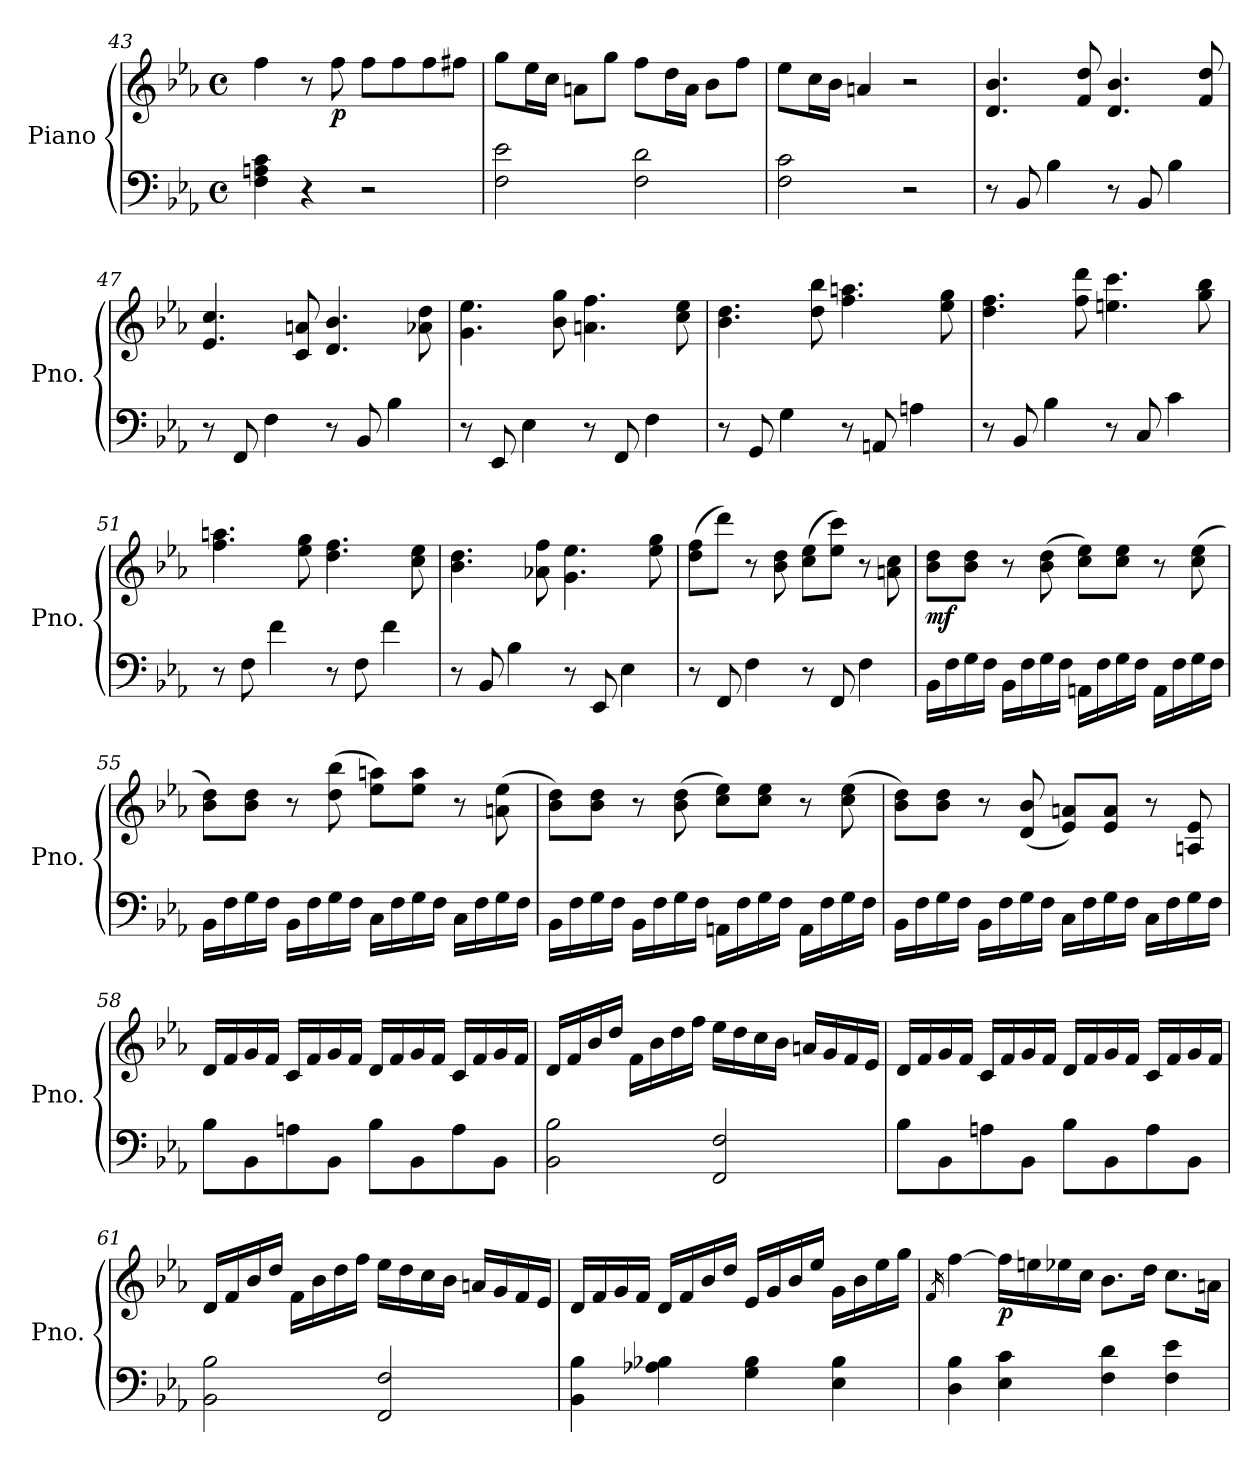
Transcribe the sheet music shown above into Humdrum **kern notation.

**kern	**kern	**dynam
*part1	*part1	*part1
*staff2	*staff1	*staff1/2
*I"Piano	*	*
*I'Pno.	*	*
*clefF4	*clefG2	*
*k[b-e-a-]	*k[b-e-a-]	*
*E-:	*E-:	*
*M4/4	*M4/4	*
*met(c)	*met(c)	*
=43	=43	=43
4F\ 4An\ 4c\	4ff\	.
4r	8r	.
!	!	!LO:DY:b
.	8ff\	p
2r	8ff\L	.
.	8ff\	.
.	8ff\	.
.	8ff#X\J	.
!!LO:LB:g=z
=44	=44	=44
2F\ 2e-\	8gg\L	.
.	16ee-\L	.
.	16cc\JJ	.
.	8an\L	.
.	8gg\J	.
2F\ 2d\	8ff\L	.
.	16dd\L	.
.	16a\JJ	.
.	8b-\L	.
.	8ff\J	.
=45	=45	=45
2F\ 2c\	8ee-\L	.
.	16cc\L	.
.	16b-\JJ	.
.	4an/	.
2r	2r	.
=46	=46	=46
8r	4.d/ 4.b-/	.
8BB-/	.	.
4B-\	.	.
.	8f/ 8dd/	.
8r	4.d/ 4.b-/	.
8BB-/	.	.
4B-\	.	.
.	8f/ 8dd/	.
=47	=47	=47
8r	4.e-/ 4.cc/	.
8FF/	.	.
4F\	.	.
.	8c/ 8an/	.
8r	4.d/ 4.b-/	.
8BB-/	.	.
4B-\	.	.
.	8a-X\ 8dd\	.
=48	=48	=48
8r	4.g\ 4.ee-\	.
8EE-/	.	.
4E-\	.	.
.	8b-\ 8gg\	.
8r	4.an\ 4.ff\	.
8FF/	.	.
4F\	.	.
.	8cc\ 8ee-\	.
!!LO:LB:g=z
=49	=49	=49
8r	4.b-\ 4.dd\	.
8GG/	.	.
4G\	.	.
.	8dd\ 8bb-\	.
8r	4.ff\ 4.aan\	.
8AAn/	.	.
4An\	.	.
.	8ee-\ 8gg\	.
=50	=50	=50
8r	4.dd\ 4.ff\	.
8BB-/	.	.
4B-\	.	.
.	8ff\ 8ddd\	.
8r	4.een\ 4.ccc\	.
8C/	.	.
4c\	.	.
.	8gg\ 8bb-\	.
=51	=51	=51
8r	4.ff\ 4.aan\	.
8F\	.	.
4f\	.	.
.	8ee-\ 8gg\	.
8r	4.dd\ 4.ff\	.
8F\	.	.
4f\	.	.
.	8cc\ 8ee-\	.
=52	=52	=52
8r	4.b-\ 4.dd\	.
8BB-/	.	.
4B-\	.	.
.	8a-X\ 8ff\	.
8r	4.g\ 4.ee-\	.
8EE-/	.	.
4E-\	.	.
.	8ee-\ 8gg\	.
!!LO:PB:g=z
=53	=53	=53
8r	(8dd\ 8ff\L	.
8FF/	8ddd\J)	.
4F\	8r	.
.	8b-\ 8dd\	.
8r	(8cc\ 8ee-\L	.
8FF/	8ee-\ 8ccc\J)	.
4F\	8r	.
.	8an\ 8cc\	.
=54	=54	=54
!	!	!LO:DY:b
16BB-\LL	8b-\ 8dd\L	mf
16F\	.	.
16G\	8b-\ 8dd\J	.
16F\JJ	.	.
16BB-\LL	8r	.
16F\	.	.
16G\	(8b-\ 8dd\	.
16F\JJ	.	.
16AAn\LL	8cc\ 8ee-\L)	.
16F\	.	.
16G\	8cc\ 8ee-\J	.
16F\JJ	.	.
16AA\LL	8r	.
16F\	.	.
16G\	(8cc\ 8ee-\	.
16F\JJ	.	.
=55	=55	=55
16BB-\LL	8b-\ 8dd\L)	.
16F\	.	.
16G\	8b-\ 8dd\J	.
16F\JJ	.	.
16BB-\LL	8r	.
16F\	.	.
16G\	(8dd\ 8bb-\	.
16F\JJ	.	.
16C\LL	8ee-\ 8aan\L)	.
16F\	.	.
16G\	8ee-\ 8aa\J	.
16F\JJ	.	.
16C\LL	8r	.
16F\	.	.
16G\	(8an\ 8ee-\	.
16F\JJ	.	.
!!LO:LB:g=z
=56	=56	=56
16BB-\LL	8b-\ 8dd\L)	.
16F\	.	.
16G\	8b-\ 8dd\J	.
16F\JJ	.	.
16BB-\LL	8r	.
16F\	.	.
16G\	(8b-\ 8dd\	.
16F\JJ	.	.
16AAn\LL	8cc\ 8ee-\L)	.
16F\	.	.
16G\	8cc\ 8ee-\J	.
16F\JJ	.	.
16AA\LL	8r	.
16F\	.	.
16G\	(8cc\ 8ee-\	.
16F\JJ	.	.
=57	=57	=57
16BB-\LL	8b-\ 8dd\L)	.
16F\	.	.
16G\	8b-\ 8dd\J	.
16F\JJ	.	.
16BB-\LL	8r	.
16F\	.	.
16G\	(8d/ 8b-/	.
16F\JJ	.	.
16C\LL	8e-/ 8an/L)	.
16F\	.	.
16G\	8e-/ 8a/J	.
16F\JJ	.	.
16C\LL	8r	.
16F\	.	.
16G\	8An/ 8e-/	.
16F\JJ	.	.
=58	=58	=58
8B-\L	16d/LL	.
.	16f/	.
8BB-\	16g/	.
.	16f/JJ	.
8An\	16c/LL	.
.	16f/	.
8BB-\J	16g/	.
.	16f/JJ	.
8B-\L	16d/LL	.
.	16f/	.
8BB-\	16g/	.
.	16f/JJ	.
8A\	16c/LL	.
.	16f/	.
8BB-\J	16g/	.
.	16f/JJ	.
!!LO:LB:g=z
=59	=59	=59
2BB-\ 2B-\	16d/LL	.
.	16f/	.
.	16b-/	.
.	16dd/JJ	.
.	16f\LL	.
.	16b-\	.
.	16dd\	.
.	16ff\JJ	.
2FF/ 2F/	16ee-\LL	.
.	16dd\	.
.	16cc\	.
.	16b-\JJ	.
.	16an/LL	.
.	16g/	.
.	16f/	.
.	16e-/JJ	.
=60	=60	=60
8B-\L	16d/LL	.
.	16f/	.
8BB-\	16g/	.
.	16f/JJ	.
8An\	16c/LL	.
.	16f/	.
8BB-\J	16g/	.
.	16f/JJ	.
8B-\L	16d/LL	.
.	16f/	.
8BB-\	16g/	.
.	16f/JJ	.
8A\	16c/LL	.
.	16f/	.
8BB-\J	16g/	.
.	16f/JJ	.
=61	=61	=61
2BB-\ 2B-\	16d/LL	.
.	16f/	.
.	16b-/	.
.	16dd/JJ	.
.	16f\LL	.
.	16b-\	.
.	16dd\	.
.	16ff\JJ	.
2FF/ 2F/	16ee-\LL	.
.	16dd\	.
.	16cc\	.
.	16b-\JJ	.
.	16an/LL	.
.	16g/	.
.	16f/	.
.	16e-/JJ	.
!!LO:LB:g=z
=62	=62	=62
4BB-\ 4B-\	16d/LL	.
.	16f/	.
.	16g/	.
.	16f/JJ	.
4A-X\ 4B-X\	16d/LL	.
.	16f/	.
.	16b-/	.
.	16dd/JJ	.
4G\ 4B-\	16e-/LL	.
.	16g/	.
.	16b-/	.
.	16ee-/JJ	.
4E-\ 4B-\	16g\LL	.
.	16b-\	.
.	16ee-\	.
.	16gg\JJ	.
=63	=63	=63
.	16qf/	.
4D\ 4B-\	[4ff\	.
!	!	!LO:DY:b
4E-\ 4c\	16ff\LL]	p
.	16een\	.
.	16ee-X\	.
.	16cc\JJ	.
4F\ 4d\	8.b-\L	.
.	16dd\Jk	.
4F\ 4e-\	8.cc\L	.
.	16an\Jk	.
=	=	=
*-	*-	*-
